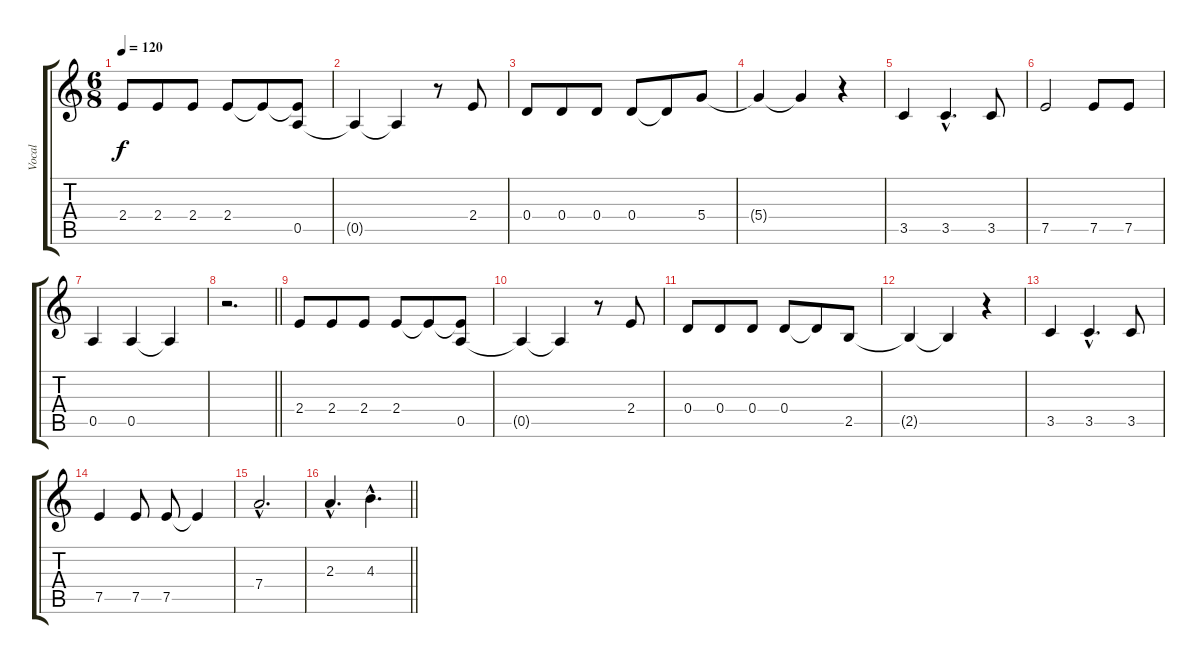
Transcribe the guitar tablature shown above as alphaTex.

\track ("Vocal" "Vocal") {instrument electricguitarmuted}
\staff {score tabs}
\tuning (E4 B3 G3 D3 A2 E2) {hide}
\ts (6 8)
\tempo 120
\clef g2
\ks c
2.4.8{dy f instrument electricguitarmuted} 2.4.8 2.4.8 2.4.8 2.4{t}.8 (2.4{t} 0.5).8 |
0.5{t}.4 0.5{t}.4 r.8 2.4.8 |
0.4.8 0.4.8 0.4.8 0.4.8 0.4{t}.8 5.4.8 |
5.4{t}.4 5.4{t}.4 r.4 |
3.5.4 3.5{hac}.4{d} 3.5.8 |
7.5.2 7.5.8 7.5.8 |
0.5.4 0.5.4 0.5{t}.4 |
\barLineRight lightlight
r.2{d} |
2.4.8 2.4.8 2.4.8 2.4.8 2.4{t}.8 (2.4{t} 0.5).8 |
0.5{t}.4 0.5{t}.4 r.8 2.4.8 |
0.4.8 0.4.8 0.4.8 0.4.8 0.4{t}.8 2.5.8 |
2.5{t}.4 2.5{t}.4 r.4 |
3.5.4 3.5{hac}.4{d} 3.5.8 |
7.5.4 7.5.8 7.5.8 7.5{t}.4 |
7.4{hac}.2{d} |
\barLineRight lightlight
2.3{hac}.4{d} 4.3{hac}.4{d}
